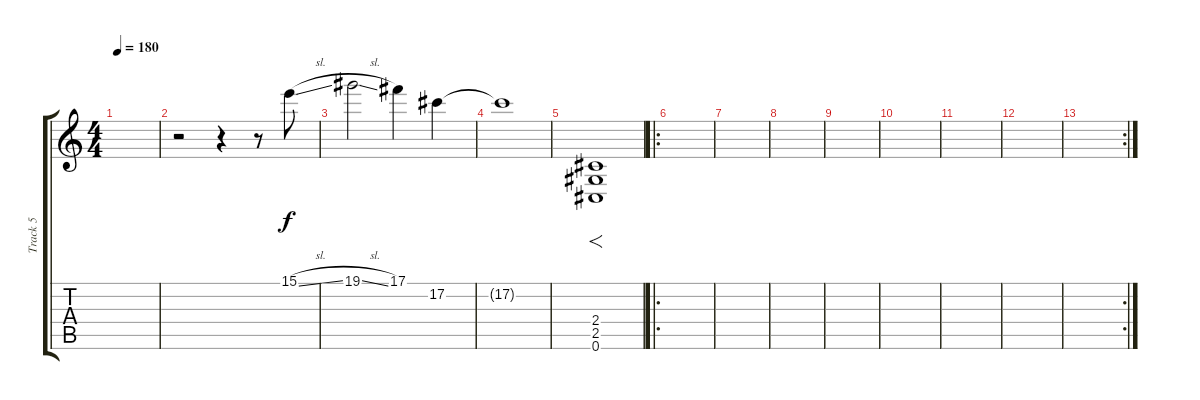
\track ("Track 5" "Track 5") {instrument distortionguitar}
\staff {score tabs}
\tuning (Db4 Ab3 E3 B2 Gb2 Db2) {hide}
\ts (4 4)
\tempo 180
\clef g2
\ks c
|
r.2 r.4 r.8 15.1{sl}.8 |
19.1{sl}.2 17.1.4 17.2.4 |
17.2{t}.1 |
(2.4 2.5 0.6).1{f} |
\ro
|
|
|
|
|
|
|
\rc 2
